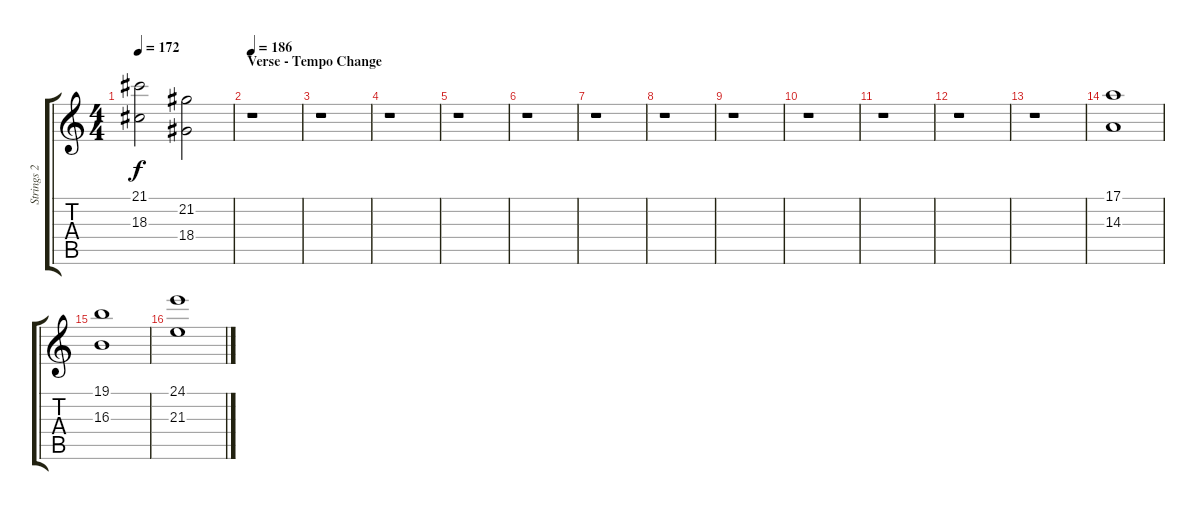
\track ("Strings 2" "Strings 2") {instrument stringensemble1}
\staff {score tabs}
\tuning (E4 B3 G3 D3 A2 E2) {hide}
\ts (4 4)
\tempo 172
\clef g2
\ks c
(21.1{t} 18.3{t}).2{dy f} (21.2 18.4).2 |
\section ("" "Verse - Tempo Change")
\tempo 186
r.1 |
r.1 |
r.1 |
r.1 |
r.1 |
r.1 |
r.1 |
r.1 |
\section ("" "")
r.1 |
r.1 |
r.1 |
r.1 |
\section ("" "")
(17.1 14.3).1 |
(19.1 16.3).1 |
(24.1 21.3).1
